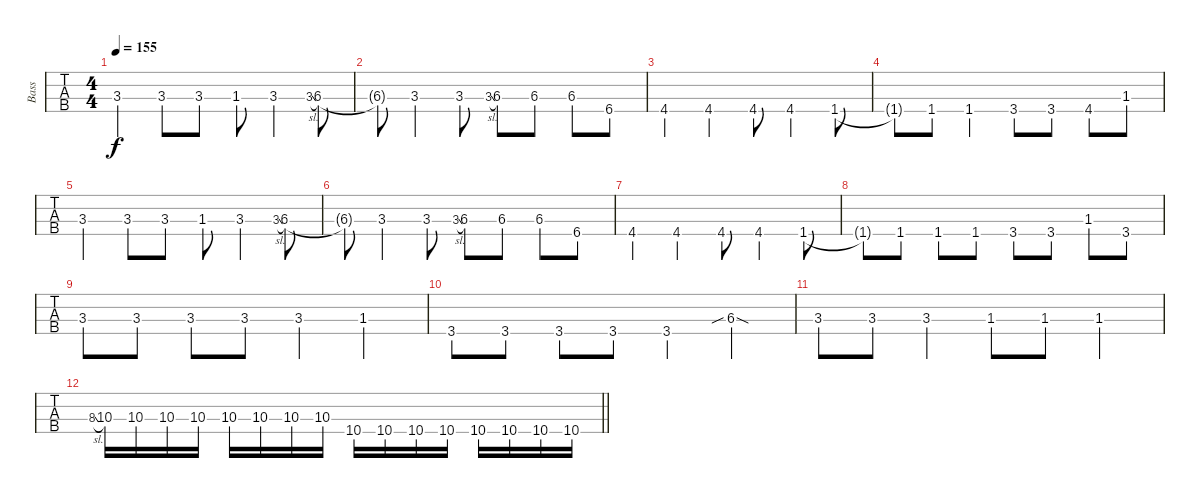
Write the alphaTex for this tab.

\track ("Bass" "Bass") {instrument electricbassfinger}
\staff {tabs}
\tuning (G2 D2 A1 E1) {hide}
\ts (4 4)
\tempo 155
\clef f4
\ks eb
3.3.4{dy f} 3.3.8 3.3.8 1.3.8 3.3{st}.4 3.3{sl}.8{gr} 6.3.8 |
6.3{t}.8 3.3.4 3.3.8 3.3{sl}.8{gr} 6.3.8 6.3.8 6.3.8 6.4.8 |
4.4.4 4.4.4 4.4.8 4.4.4 1.4.8 |
1.4{t}.8 1.4.8 1.4.4 3.4.8 3.4.8 4.4.8 1.3.8 |
3.3.4 3.3.8 3.3.8 1.3.8 3.3{st}.4 3.3{sl}.8{gr} 6.3.8 |
6.3{t}.8 3.3.4 3.3.8 3.3{sl}.8{gr} 6.3.8 6.3.8 6.3.8 6.4.8 |
4.4.4 4.4.4 4.4.8 4.4.4 1.4.8 |
1.4{t}.8 1.4.8 1.4.8 1.4.8 3.4.8 3.4.8 1.3.8 3.4.8 |
3.3.8 3.3.8 3.3.8 3.3.8 3.3{st}.4 1.3.4 |
3.4.8 3.4.8 3.4.8 3.4.8 3.4{st}.4 6.3{sib sod}.4 |
3.3.8 3.3.8 3.3.4 1.3.8 1.3.8 1.3.4 |
\barLineRight lightlight
8.3{sl}.8{gr} 10.3.16 10.3.16 10.3.16 10.3.16 10.3.16 10.3.16 10.3.16 10.3.16 10.4.16 10.4.16 10.4.16 10.4.16 10.4.16 10.4.16 10.4.16 10.4.16
